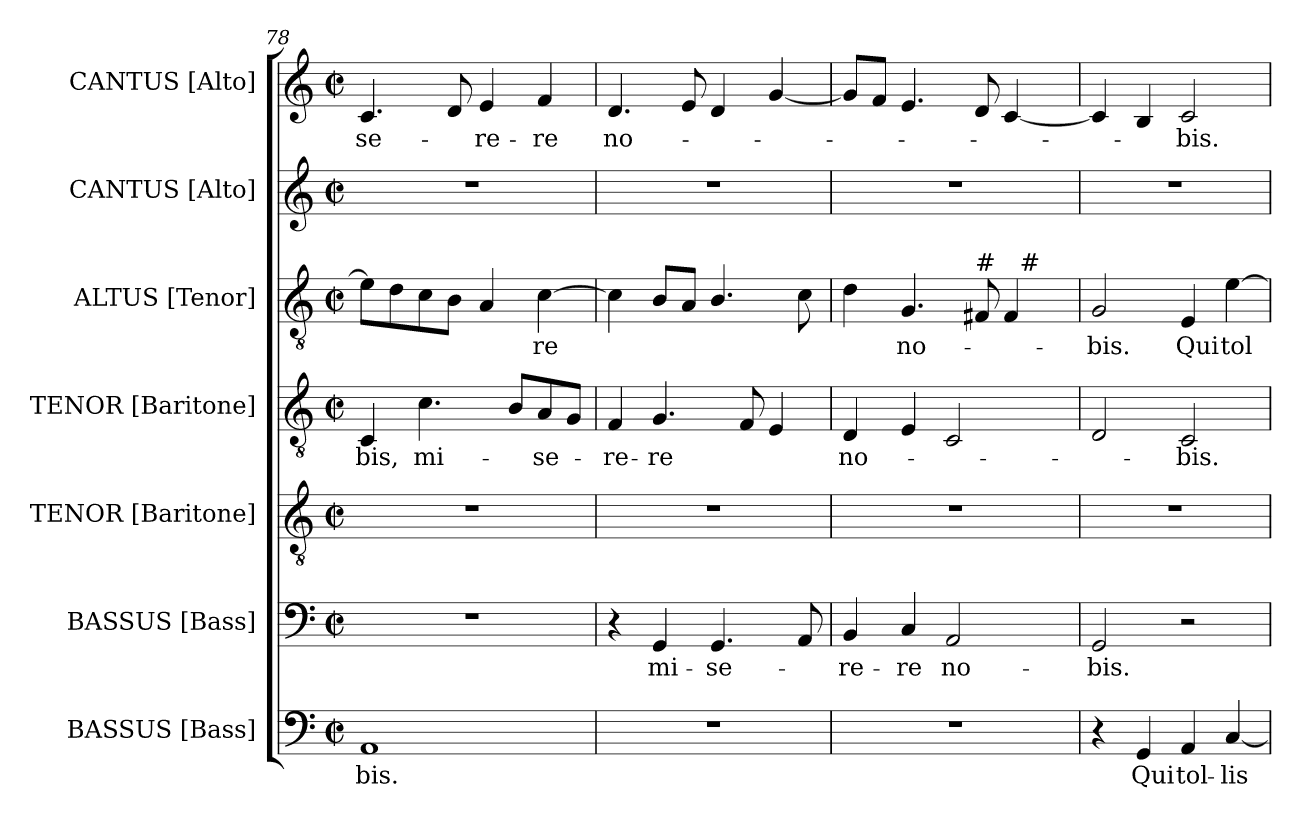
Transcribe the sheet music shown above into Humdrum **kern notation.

**kern	**text	**kern	**text	**kern	**kern	**text	**kern	**text	**kern	**kern	**text
*part7	*part7	*part6	*part6	*part5	*part4	*part4	*part3	*part3	*part2	*part1	*part1
*staff7	*staff7	*staff6	*staff6	*staff5	*staff4	*staff4	*staff3	*staff3	*staff2	*staff1	*staff1
*I"BASSUS [Bass]	*	*I"BASSUS [Bass]	*	*I"TENOR [Baritone]	*I"TENOR [Baritone]	*	*I"ALTUS [Tenor]	*	*I"CANTUS [Alto]	*I"CANTUS [Alto]	*
*I'B.	*	*I'B.	*	*I'Bar.	*I'Bar.	*	*I'T.	*	*I'A.	*I'A.	*
!!LO:LB:g=z
*clefF4	*	*clefF4	*	*clefGv2	*clefGv2	*	*clefGv2	*	*clefG2	*clefG2	*
*	*	*	*	*ITrd7c12	*ITrd7c12	*	*ITrd7c12	*	*	*	*
*k[]	*	*k[]	*	*k[]	*k[]	*	*k[]	*	*k[]	*k[]	*
*C:	*	*C:	*	*C:	*C:	*	*C:	*	*C:	*C:	*
*M2/2	*	*M2/2	*	*M2/2	*M2/2	*	*M2/2	*	*M2/2	*M2/2	*
*met(c|)	*	*met(c|)	*	*met(c|)	*met(c|)	*	*met(c|)	*	*met(c|)	*met(c|)	*
=78	=78	=78	=78	=78	=78	=78	=78	=78	=78	=78	=78
!	!LO:LY:b:color=#000000	!	!	!	!	!	!	!	!	!	!
!	!	!	!	!	!	!LO:LY:b:color=#000000	!	!	!	!	!
!	!	!	!	!	!	!	!	!	!	!	!LO:LY:b:color=#000000
1AAi	-bis.	1r	.	1r	4CCi/	-bis,	8Ei\L]	.	1r	4.ci/	-se-
.	.	.	.	.	.	.	8Di\	.	.	.	.
!	!	!	!	!	!	!LO:LY:b:color=#000000	!	!	!	!	!
.	.	.	.	.	4.Ci\	mi-	8Ci\	.	.	.	.
.	.	.	.	.	.	.	8BBi\J	.	.	8di/	.
!	!	!	!	!	!	!	!	!	!	!	!LO:LY:b:color=#000000
.	.	.	.	.	.	.	4AAi/	.	.	4ei/	-re-
.	.	.	.	.	8BBi/L	.	.	.	.	.	.
!	!	!	!	!	!	!LO:LY:b:color=#000000	!	!	!	!	!
!	!	!	!	!	!	!	!	!LO:LY:b:color=#000000	!	!	!
!	!	!	!	!	!	!	!	!	!	!	!LO:LY:b:color=#000000
.	.	.	.	.	8AAi/	-se-	[>4Ci\	-re	.	4fi/	-re
.	.	.	.	.	8GGi/J	.	.	.	.	.	.
=79	=79	=79	=79	=79	=79	=79	=79	=79	=79	=79	=79
!	!	!	!	!	!	!LO:LY:b:color=#000000	!	!	!	!	!
!	!	!	!	!	!	!	!	!	!	!	!LO:LY:b:color=#000000
1r	.	4r	.	1r	4FFi/	-re-	4Ci\]	.	1r	4.di/	no-
!	!	!	!LO:LY:b:color=#000000	!	!	!	!	!	!	!	!
!	!	!	!	!	!	!LO:LY:b:color=#000000	!	!	!	!	!
.	.	4GGi/	mi-	.	4.GGi/	-re	8BBi/L	.	.	.	.
.	.	.	.	.	.	.	8AAi/J	.	.	8ei/	.
!	!	!	!LO:LY:b:color=#000000	!	!	!	!	!	!	!	!
.	.	4.GGi/	-se-	.	.	.	4.BBi/	.	.	4di/	.
.	.	.	.	.	8FFi/	.	.	.	.	.	.
.	.	.	.	.	4EEi/	.	.	.	.	[<4gi/	.
.	.	8AAi/	.	.	.	.	8Ci\	.	.	.	.
=80	=80	=80	=80	=80	=80	=80	=80	=80	=80	=80	=80
!	!	!	!LO:LY:b:color=#000000	!	!	!	!	!	!	!	!
!	!	!	!	!	!	!LO:LY:b:color=#000000	!	!	!	!	!
*	*	*	*	*	*	*	*^	*	*	*	*
1r	.	4BBi/	-re-	1r	4DDi/	no-	4Di\	2ryy	.	1r	8gi/L]	.
.	.	.	.	.	.	.	.	.	.	.	8fi/J	.
!	!	!	!LO:LY:b:color=#000000	!	!	!	!	!	!	!	!	!
!	!	!	!	!	!	!	!	!	!LO:LY:b:color=#000000	!	!	!
.	.	4Ci/	-re	.	4EEi/	.	4.GGi/	.	no-	.	4.ei/	.
!	!	!	!LO:LY:b:color=#000000	!	!	!	!	!	!	!	!	!
.	.	2AAi/	no-	.	2CCi/	.	.	4ryy	.	.	.	.
!	!	!	!	!	!	!	!LO:TX:a:t=#	!	!	!	!	!
.	.	.	.	.	.	.	8FF#i/	.	.	.	8di/	.
.	.	.	.	.	.	.	4FF#i/	32ryy	.	.	[<4ci/	.
.	.	.	.	.	.	.	.	256ryy	.	.	.	.
!	!	!	!	!	!	!	!	!LO:TX:a:t=#	!	!	!	!
.	.	.	.	.	.	.	.	8ryy	.	.	.	.
.	.	.	.	.	.	.	.	16ryy	.	.	.	.
.	.	.	.	.	.	.	.	64..ryy	.	.	.	.
*	*	*	*	*	*	*	*v	*v	*	*	*	*
=81	=81	=81	=81	=81	=81	=81	=81	=81	=81	=81	=81
*	*	*	*	*	*	*	*^	*	*	*	*
!	!	!	!LO:LY:b:color=#000000	!	!	!	!	!	!	!	!	!
*	*	*	*	*	*	*	*v	*v	*	*	*	*
*	*	*	*	*	*	*	*^	*	*	*	*
!	!	!	!	!	!	!	!	!	!LO:LY:b:color=#000000	!	!	!
*	*	*	*	*	*	*	*v	*v	*	*	*	*
4r	.	2GGi/	-bis.	1r	2DDi/	.	2GGi/	-bis.	1r	4ci/]	.
!	!LO:LY:b:color=#000000	!	!	!	!	!	!	!	!	!	!
4GGi/	Qui	.	.	.	.	.	.	.	.	4Bi/	.
!	!LO:LY:b:color=#000000	!	!	!	!	!	!	!	!	!	!
!	!	!	!	!	!	!LO:LY:b:color=#000000	!	!	!	!	!
!	!	!	!	!	!	!	!	!LO:LY:b:color=#000000	!	!	!
!	!	!	!	!	!	!	!	!	!	!	!LO:LY:b:color=#000000
4AAi/	tol-	2r	.	.	2CCi/	-bis.	4EEi/	Qui	.	2ci/	-bis.
!	!LO:LY:b:color=#000000	!	!	!	!	!	!	!	!	!	!
!	!	!	!	!	!	!	!	!LO:LY:b:color=#000000	!	!	!
[<4Ci/	-lis	.	.	.	.	.	[>4Ei\	tol-	.	.	.
=	=	=	=	=	=	=	=	=	=	=	=
*-	*-	*-	*-	*-	*-	*-	*-	*-	*-	*-	*-
